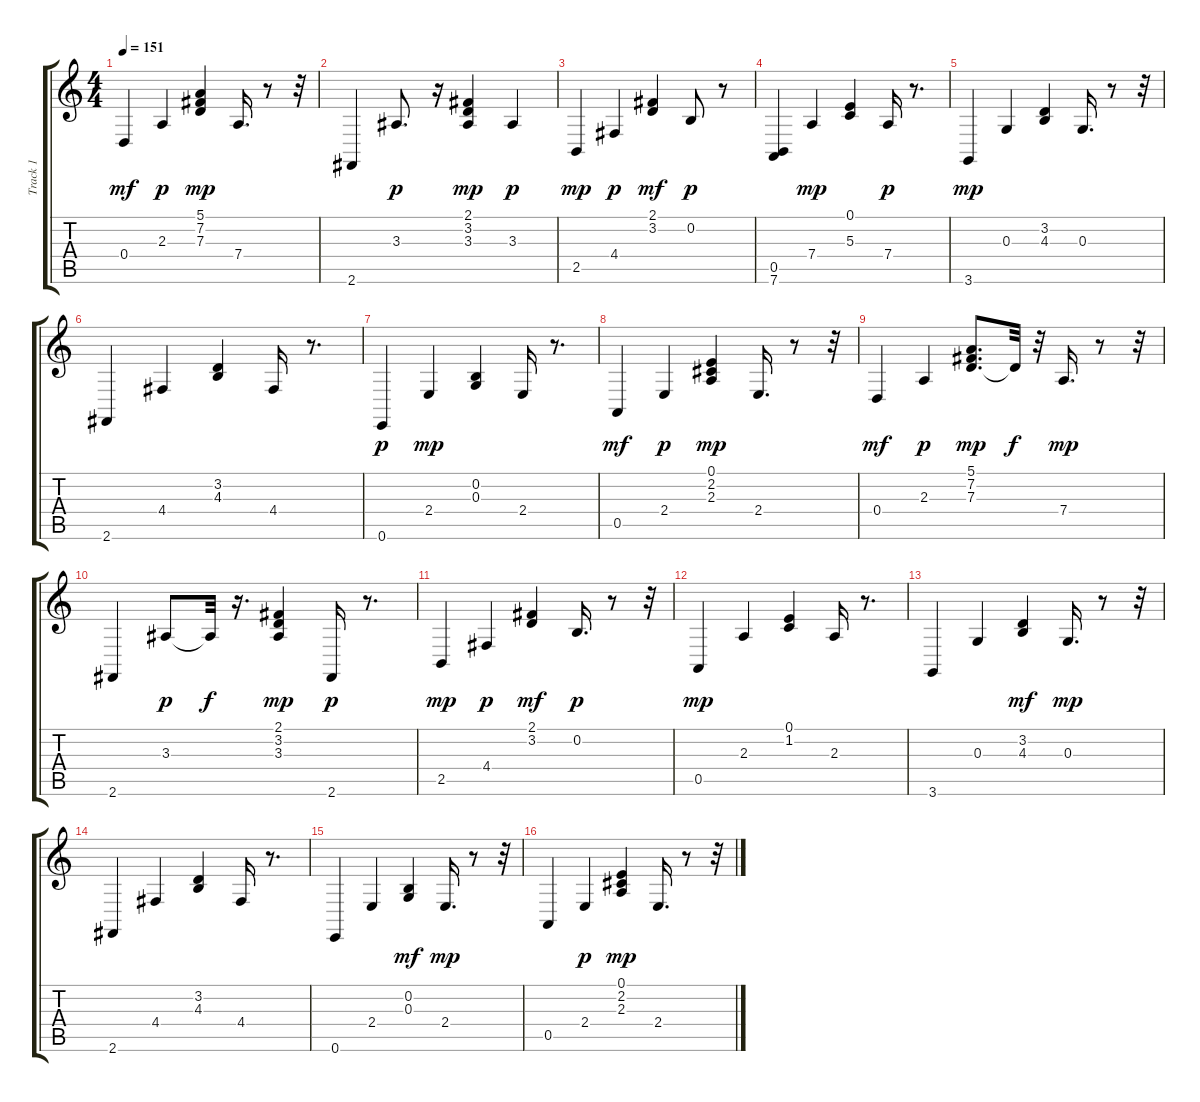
\track ("Track 1" "Track 1") {instrument electricpiano1}
\staff {score tabs}
\tuning (E4 B3 G3 D3 A2 E2) {hide}
\ts (4 4)
\tempo 151
\clef g2
\ks c
0.4.4{dy mf} 2.3.4{dy p} (5.1 7.2 7.3).4{dy mp} 7.4.16{d} r.8 r.32 |
2.6.4 3.3.8{d dy p} r.16 (2.1 3.2 3.3).4{dy mp} 3.3.4{dy p} |
2.5.4{dy mp} 4.4.4{dy p} (2.1 3.2).4{dy mf} 0.2.8{dy p} r.8 |
(0.5 7.6).4 7.4.4{dy mp} (0.1 5.3).4 7.4.16{dy p} r.8{d} |
3.6.4{dy mp} 0.3.4 (3.2 4.3).4 0.3.16{d} r.8 r.32 |
2.6.4 4.4.4 (3.2 4.3).4 4.4.16 r.8{d} |
0.6.4{dy p} 2.4.4{dy mp} (0.2 0.3).4 2.4.16 r.8{d} |
0.5.4{dy mf} 2.4.4{dy p} (0.1 2.2 2.3).4{dy mp} 2.4.16{d} r.8 r.32 |
0.4.4{dy mf} 2.3.4{dy p} (5.1 7.2 7.3).8{d dy mp} 7.3{t}.32{dy f} r.32 7.4.16{d dy mp} r.8 r.32 |
2.6.4 3.3.8{dy p} 3.3{t}.32{dy f} r.16{d} (2.1 3.2 3.3).4{dy mp} 2.6.16{dy p} r.8{d} |
2.5.4{dy mp} 4.4.4{dy p} (2.1 3.2).4{dy mf} 0.2.16{d dy p} r.8 r.32 |
0.5.4{dy mp} 2.3.4 (0.1 1.2).4 2.3.16 r.8{d} |
3.6.4 0.3.4 (3.2 4.3).4{dy mf} 0.3.16{d dy mp} r.8 r.32 |
2.6.4 4.4.4 (3.2 4.3).4 4.4.16 r.8{d} |
0.6.4 2.4.4 (0.2 0.3).4{dy mf} 2.4.16{d dy mp} r.8 r.32 |
0.5.4 2.4.4{dy p} (0.1 2.2 2.3).4{dy mp} 2.4.16{d} r.8 r.32
